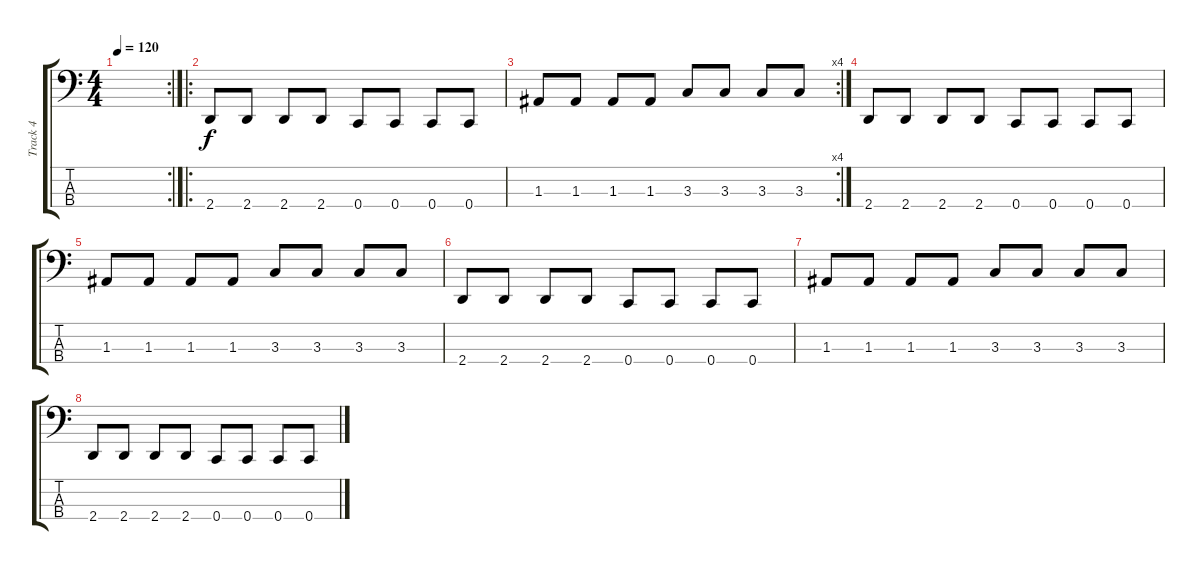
\track ("Track 4" "Track 4") {instrument acousticbass}
\staff {score tabs}
\tuning (G2 D2 A1 C1) {hide}
\rc 2
\ts (4 4)
\tempo 120
\clef f4
\ks c
|
\ro
2.4.8 2.4.8 2.4.8 2.4.8 0.4.8 0.4.8 0.4.8 0.4.8 |
\rc 4
1.3.8 1.3.8 1.3.8 1.3.8 3.3.8 3.3.8 3.3.8 3.3.8 |
2.4.8 2.4.8 2.4.8 2.4.8 0.4.8 0.4.8 0.4.8 0.4.8 |
1.3.8 1.3.8 1.3.8 1.3.8 3.3.8 3.3.8 3.3.8 3.3.8 |
2.4.8 2.4.8 2.4.8 2.4.8 0.4.8 0.4.8 0.4.8 0.4.8 |
1.3.8 1.3.8 1.3.8 1.3.8 3.3.8 3.3.8 3.3.8 3.3.8 |
2.4.8 2.4.8 2.4.8 2.4.8 0.4.8 0.4.8 0.4.8 0.4.8
